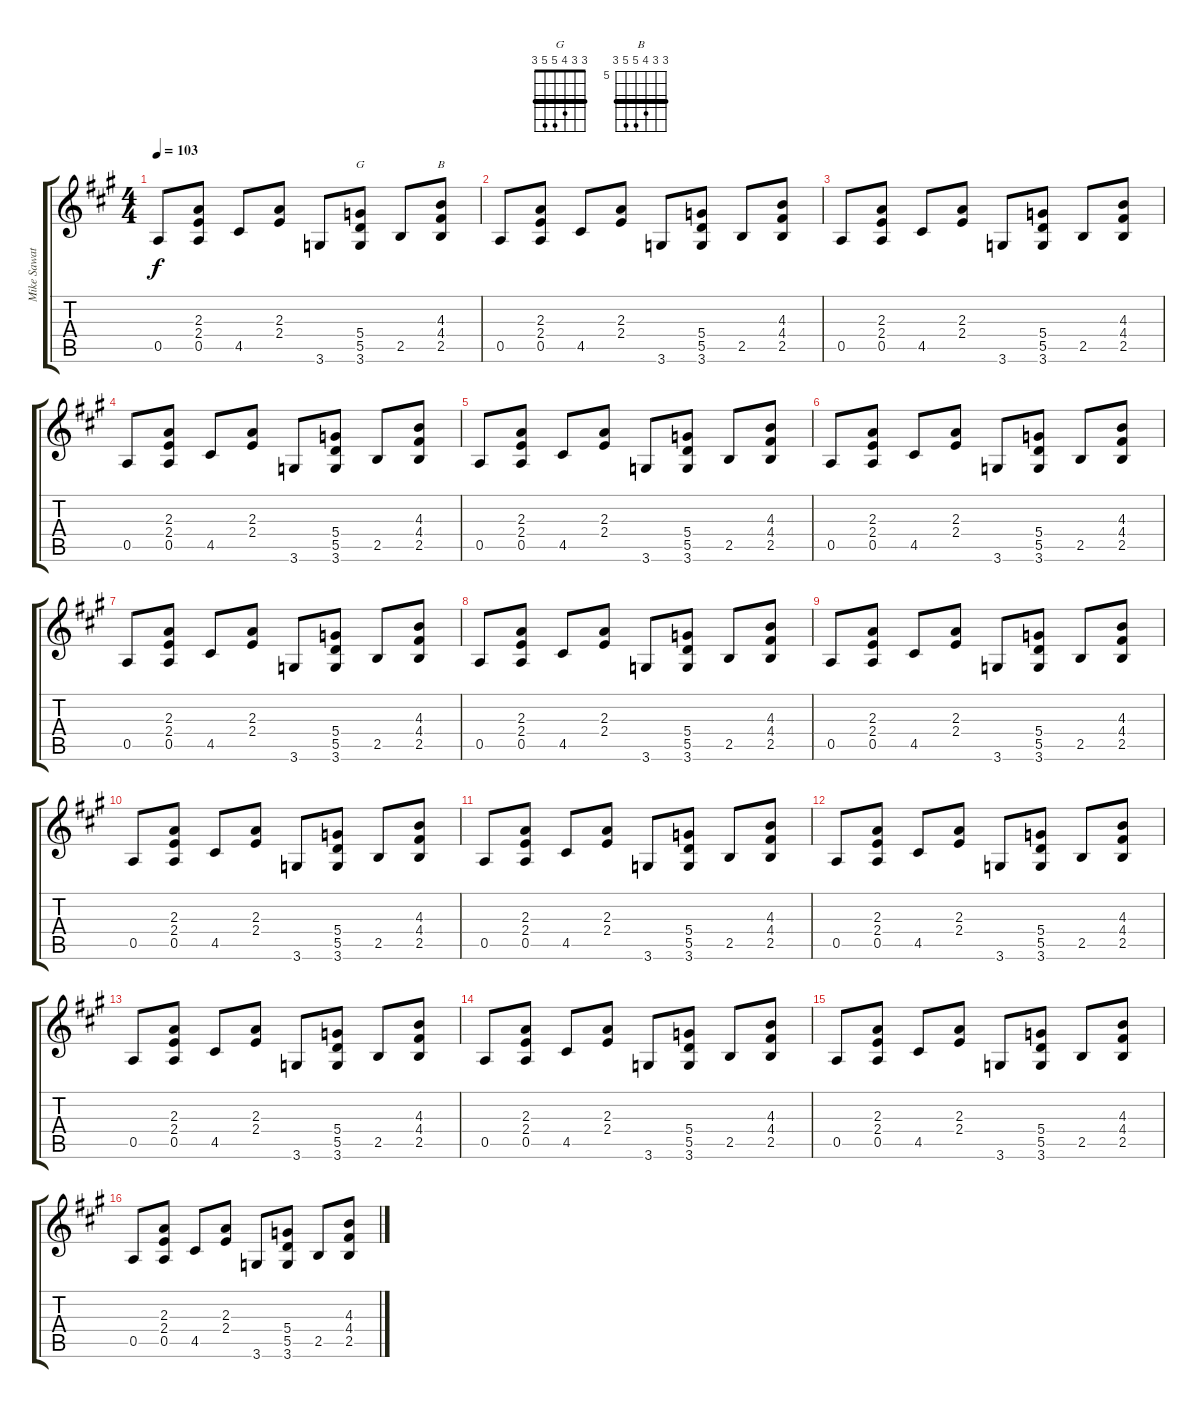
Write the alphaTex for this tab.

\track ("Mike Sawatzky" "Mike Sawat") {instrument electricguitarclean}
\staff {score tabs}
\tuning (E4 B3 G3 D3 A2 E2) {hide}
\chord ("G" 3 3 4 5 5 3) {barre 3}
\chord ("B" 7 7 8 9 9 7) {firstfret 5 barre 7}
\ts (4 4)
\tempo 103
\clef g2
\ks a
0.5.8{dy f} (2.3 2.4 0.5).8 4.5.8 (2.3 2.4).8 3.6.8 (5.4 5.5 3.6).8{ch "G"} 2.5.8 (4.3 4.4 2.5).8{ch "B"} |
0.5.8 (2.3 2.4 0.5).8 4.5.8 (2.3 2.4).8 3.6.8 (5.4 5.5 3.6).8 2.5.8 (4.3 4.4 2.5).8 |
0.5.8 (2.3 2.4 0.5).8 4.5.8 (2.3 2.4).8 3.6.8 (5.4 5.5 3.6).8 2.5.8 (4.3 4.4 2.5).8 |
0.5.8 (2.3 2.4 0.5).8 4.5.8 (2.3 2.4).8 3.6.8 (5.4 5.5 3.6).8 2.5.8 (4.3 4.4 2.5).8 |
0.5.8 (2.3 2.4 0.5).8 4.5.8 (2.3 2.4).8 3.6.8 (5.4 5.5 3.6).8 2.5.8 (4.3 4.4 2.5).8 |
0.5.8 (2.3 2.4 0.5).8 4.5.8 (2.3 2.4).8 3.6.8 (5.4 5.5 3.6).8 2.5.8 (4.3 4.4 2.5).8 |
0.5.8 (2.3 2.4 0.5).8 4.5.8 (2.3 2.4).8 3.6.8 (5.4 5.5 3.6).8 2.5.8 (4.3 4.4 2.5).8 |
0.5.8 (2.3 2.4 0.5).8 4.5.8 (2.3 2.4).8 3.6.8 (5.4 5.5 3.6).8 2.5.8 (4.3 4.4 2.5).8 |
0.5.8 (2.3 2.4 0.5).8 4.5.8 (2.3 2.4).8 3.6.8 (5.4 5.5 3.6).8 2.5.8 (4.3 4.4 2.5).8 |
0.5.8 (2.3 2.4 0.5).8 4.5.8 (2.3 2.4).8 3.6.8 (5.4 5.5 3.6).8 2.5.8 (4.3 4.4 2.5).8 |
0.5.8 (2.3 2.4 0.5).8 4.5.8 (2.3 2.4).8 3.6.8 (5.4 5.5 3.6).8 2.5.8 (4.3 4.4 2.5).8 |
0.5.8 (2.3 2.4 0.5).8 4.5.8 (2.3 2.4).8 3.6.8 (5.4 5.5 3.6).8 2.5.8 (4.3 4.4 2.5).8 |
0.5.8 (2.3 2.4 0.5).8 4.5.8 (2.3 2.4).8 3.6.8 (5.4 5.5 3.6).8 2.5.8 (4.3 4.4 2.5).8 |
0.5.8 (2.3 2.4 0.5).8 4.5.8 (2.3 2.4).8 3.6.8 (5.4 5.5 3.6).8 2.5.8 (4.3 4.4 2.5).8 |
0.5.8 (2.3 2.4 0.5).8 4.5.8 (2.3 2.4).8 3.6.8 (5.4 5.5 3.6).8 2.5.8 (4.3 4.4 2.5).8 |
0.5.8 (2.3 2.4 0.5).8 4.5.8 (2.3 2.4).8 3.6.8 (5.4 5.5 3.6).8 2.5.8 (4.3 4.4 2.5).8
